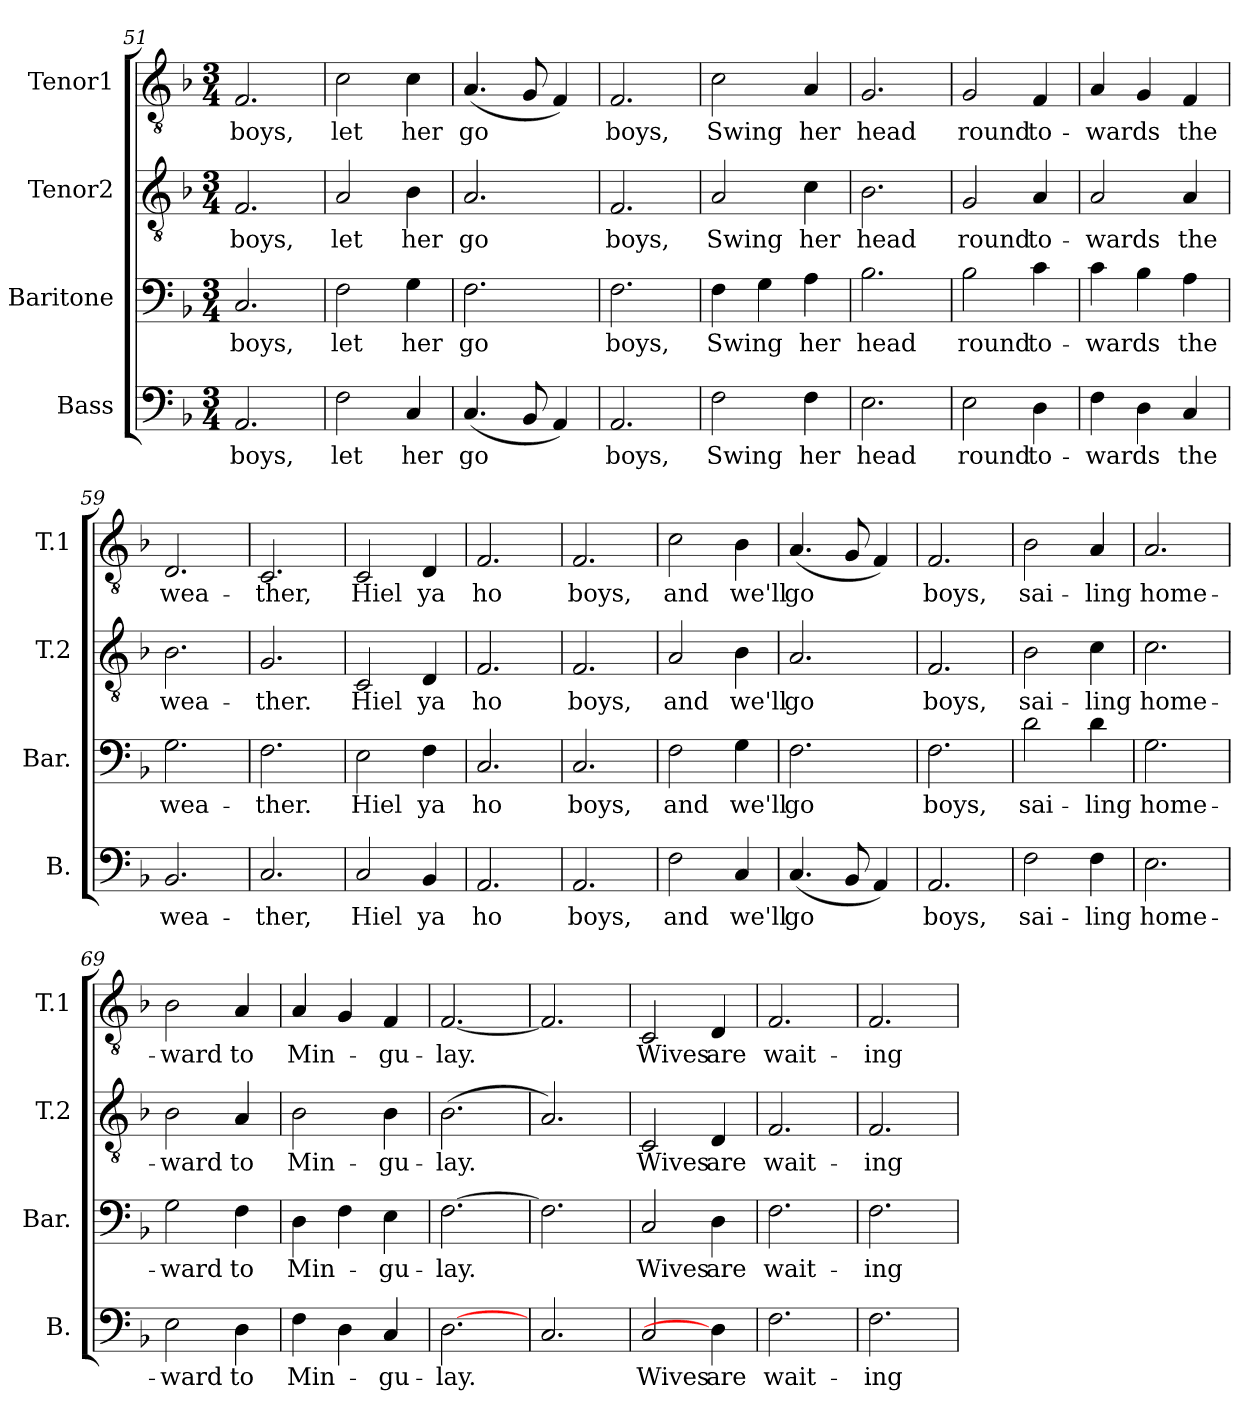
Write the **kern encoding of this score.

**kern	**text	**kern	**text	**kern	**text	**kern	**text
*part4	*part4	*part3	*part3	*part2	*part2	*part1	*part1
*staff4	*staff4	*staff3	*staff3	*staff2	*staff2	*staff1	*staff1
*I"Bass	*	*I"Baritone	*	*I"Tenor2	*	*I"Tenor1	*
*I'B.	*	*I'Bar.	*	*I'T.2	*	*I'T.1	*
*clefF4	*	*clefF4	*	*clefGv2	*	*clefGv2	*
*k[b-]	*	*k[b-]	*	*k[b-]	*	*k[b-]	*
*F:	*	*F:	*	*F:	*	*F:	*
*M3/4	*	*M3/4	*	*M3/4	*	*M3/4	*
=51	=51	=51	=51	=51	=51	=51	=51
!	!LO:LY:b	!	!LO:LY:b	!	!LO:LY:b	!	!LO:LY:b
2.AA/	boys,	2.C/	boys,	2.F/	boys,	2.F/	boys,
=52	=52	=52	=52	=52	=52	=52	=52
!	!LO:LY:b	!	!LO:LY:b	!	!LO:LY:b	!	!LO:LY:b
2F\	let	2F\	let	2A/	let	2c\	let
!	!LO:LY:b	!	!LO:LY:b	!	!LO:LY:b	!	!LO:LY:b
4C/	her	4G\	her	4B-\	her	4c\	her
=53	=53	=53	=53	=53	=53	=53	=53
!	!LO:LY:b	!	!LO:LY:b	!	!LO:LY:b	!	!LO:LY:b
(4.C/	go	2.F\	go	2.A/	go	(4.A/	go
8BB-/	.	.	.	.	.	8G/	.
4AA/)	.	.	.	.	.	4F/)	.
=54	=54	=54	=54	=54	=54	=54	=54
!	!LO:LY:b	!	!LO:LY:b	!	!LO:LY:b	!	!LO:LY:b
2.AA/	boys,	2.F\	boys,	2.F/	boys,	2.F/	boys,
=55	=55	=55	=55	=55	=55	=55	=55
!	!LO:LY:b	!	!LO:LY:b	!	!LO:LY:b	!	!LO:LY:b
2F\	Swing	4F\	Swing	2A/	Swing	2c\	Swing
.	.	4G\	.	.	.	.	.
!	!LO:LY:b	!	!LO:LY:b	!	!LO:LY:b	!	!LO:LY:b
4F\	her	4A\	her	4c\	her	4A/	her
=56	=56	=56	=56	=56	=56	=56	=56
!	!LO:LY:b	!	!LO:LY:b	!	!LO:LY:b	!	!LO:LY:b
2.E\	head	2.B-\	head	2.B-\	head	2.G/	head
!!LO:LB:g=z
=57	=57	=57	=57	=57	=57	=57	=57
!	!LO:LY:b	!	!LO:LY:b	!	!LO:LY:b	!	!LO:LY:b
2E\	round	2B-\	round	2G/	round	2G/	round
!	!LO:LY:b	!	!LO:LY:b	!	!LO:LY:b	!	!LO:LY:b
4D\	to-	4c\	to-	4A/	to-	4F/	to-
=58	=58	=58	=58	=58	=58	=58	=58
!	!LO:LY:b	!	!LO:LY:b	!	!LO:LY:b	!	!LO:LY:b
4F\	-wards	4c\	-wards	2A/	-wards	4A/	-wards
4D\	.	4B-\	.	.	.	4G/	.
!	!LO:LY:b	!	!LO:LY:b	!	!LO:LY:b	!	!LO:LY:b
4C/	the	4A\	the	4A/	the	4F/	the
=59	=59	=59	=59	=59	=59	=59	=59
!	!LO:LY:b	!	!LO:LY:b	!	!LO:LY:b	!	!LO:LY:b
2.BB-/	wea-	2.G\	wea-	2.B-\	wea-	2.D/	wea-
=60	=60	=60	=60	=60	=60	=60	=60
!	!LO:LY:b	!	!LO:LY:b	!	!LO:LY:b	!	!LO:LY:b
2.C/	-ther,	2.F\	-ther.	2.G/	-ther.	2.C/	-ther,
=61	=61	=61	=61	=61	=61	=61	=61
!	!LO:LY:b	!	!LO:LY:b	!	!LO:LY:b	!	!LO:LY:b
2C/	Hiel	2E\	Hiel	2C/	Hiel	2C/	Hiel
!	!LO:LY:b	!	!LO:LY:b	!	!LO:LY:b	!	!LO:LY:b
4BB-/	ya	4F\	ya	4D/	ya	4D/	ya
=62	=62	=62	=62	=62	=62	=62	=62
!	!LO:LY:b	!	!LO:LY:b	!	!LO:LY:b	!	!LO:LY:b
2.AA/	ho	2.C/	ho	2.F/	ho	2.F/	ho
=63	=63	=63	=63	=63	=63	=63	=63
!	!LO:LY:b	!	!LO:LY:b	!	!LO:LY:b	!	!LO:LY:b
2.AA/	boys,	2.C/	boys,	2.F/	boys,	2.F/	boys,
=64	=64	=64	=64	=64	=64	=64	=64
!	!LO:LY:b	!	!LO:LY:b	!	!LO:LY:b	!	!LO:LY:b
2F\	and	2F\	and	2A/	and	2c\	and
!	!LO:LY:b	!	!LO:LY:b	!	!LO:LY:b	!	!LO:LY:b
4C/	we'll	4G\	we'll	4B-\	we'll	4B-\	we'll
=65	=65	=65	=65	=65	=65	=65	=65
!	!LO:LY:b	!	!LO:LY:b	!	!LO:LY:b	!	!LO:LY:b
(4.C/	go	2.F\	go	2.A/	go	(4.A/	go
8BB-/	.	.	.	.	.	8G/	.
4AA/)	.	.	.	.	.	4F/)	.
!!LO:LB:g=z
=66	=66	=66	=66	=66	=66	=66	=66
!	!LO:LY:b	!	!LO:LY:b	!	!LO:LY:b	!	!LO:LY:b
2.AA/	boys,	2.F\	boys,	2.F/	boys,	2.F/	boys,
=67	=67	=67	=67	=67	=67	=67	=67
!	!LO:LY:b	!	!LO:LY:b	!	!LO:LY:b	!	!LO:LY:b
2F\	sai-	2d\	sai-	2B-\	sai-	2B-\	sai-
!	!LO:LY:b	!	!LO:LY:b	!	!LO:LY:b	!	!LO:LY:b
4F\	-ling	4d\	-ling	4c\	-ling	4A/	-ling
=68	=68	=68	=68	=68	=68	=68	=68
!	!LO:LY:b	!	!LO:LY:b	!	!LO:LY:b	!	!LO:LY:b
2.E\	home-	2.G\	home-	2.c\	home-	2.A/	home-
=69	=69	=69	=69	=69	=69	=69	=69
!	!LO:LY:b	!	!LO:LY:b	!	!LO:LY:b	!	!LO:LY:b
2E\	-ward	2G\	-ward	2B-\	-ward	2B-\	-ward
!	!LO:LY:b	!	!LO:LY:b	!	!LO:LY:b	!	!LO:LY:b
4D\	to	4F\	to	4A/	to	4A/	to
=70	=70	=70	=70	=70	=70	=70	=70
!	!LO:LY:b	!	!LO:LY:b	!	!LO:LY:b	!	!LO:LY:b
4F\	Min-	4D\	Min-	2B-\	Min-	4A/	Min-
4D\	.	4F\	.	.	.	4G/	.
!	!LO:LY:b	!	!LO:LY:b	!	!LO:LY:b	!	!LO:LY:b
4C/	-gu-	4E\	-gu-	4B-\	-gu-	4F/	-gu-
=71	=71	=71	=71	=71	=71	=71	=71
!	!LO:LY:b	!	!LO:LY:b	!	!LO:LY:b	!	!LO:LY:b
[>2.D\	-lay.	[>2.F\	-lay.	(2.B-\	-lay.	[<2.F/	-lay.
=72	=72	=72	=72	=72	=72	=72	=72
2.C/	.	2.F\]	.	2.A/)	.	2.F/]	.
=73	=73	=73	=73	=73	=73	=73	=73
!	!LO:LY:b	!	!LO:LY:b	!	!LO:LY:b	!	!LO:LY:b
2C/	Wives	2C/	Wives	2C/	Wives	2C/	Wives
!	!LO:LY:b	!	!LO:LY:b	!	!LO:LY:b	!	!LO:LY:b
4D\]	are	4D\	are	4D/	are	4D/	are
=74	=74	=74	=74	=74	=74	=74	=74
!	!LO:LY:b	!	!LO:LY:b	!	!LO:LY:b	!	!LO:LY:b
2.F\	wait-	2.F\	wait-	2.F/	wait-	2.F/	wait-
=75	=75	=75	=75	=75	=75	=75	=75
!	!LO:LY:b	!	!LO:LY:b	!	!LO:LY:b	!	!LO:LY:b
2.F\	-ing	2.F\	-ing	2.F/	-ing	2.F/	-ing
=	=	=	=	=	=	=	=
*-	*-	*-	*-	*-	*-	*-	*-
